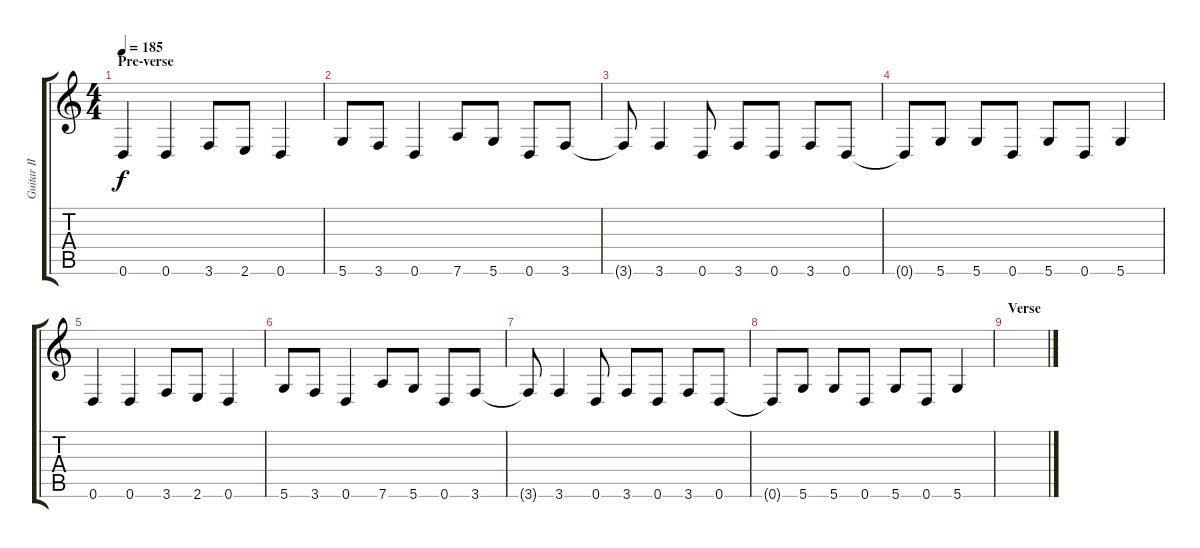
\track ("Guitar II" "Guitar II") {instrument overdrivenguitar}
\staff {score tabs}
\tuning (E4 B3 G3 D3 A2 D2) {hide}
\ts (4 4)
\section ("" "Pre-verse")
\tempo 185
\clef g2
\ks c
0.6.4{dy f} 0.6.4 3.6.8 2.6.8 0.6.4 |
5.6.8 3.6.8 0.6.4 7.6.8 5.6.8 0.6.8 3.6.8 |
3.6{t}.8 3.6.4 0.6.8 3.6.8 0.6.8 3.6.8 0.6.8 |
0.6{t}.8 5.6.8 5.6.8 0.6.8 5.6.8 0.6.8 5.6.4 |
0.6.4 0.6.4 3.6.8 2.6.8 0.6.4 |
5.6.8 3.6.8 0.6.4 7.6.8 5.6.8 0.6.8 3.6.8 |
3.6{t}.8 3.6.4 0.6.8 3.6.8 0.6.8 3.6.8 0.6.8 |
0.6{t}.8 5.6.8 5.6.8 0.6.8 5.6.8 0.6.8 5.6.4 |
\section ("" "Verse")
